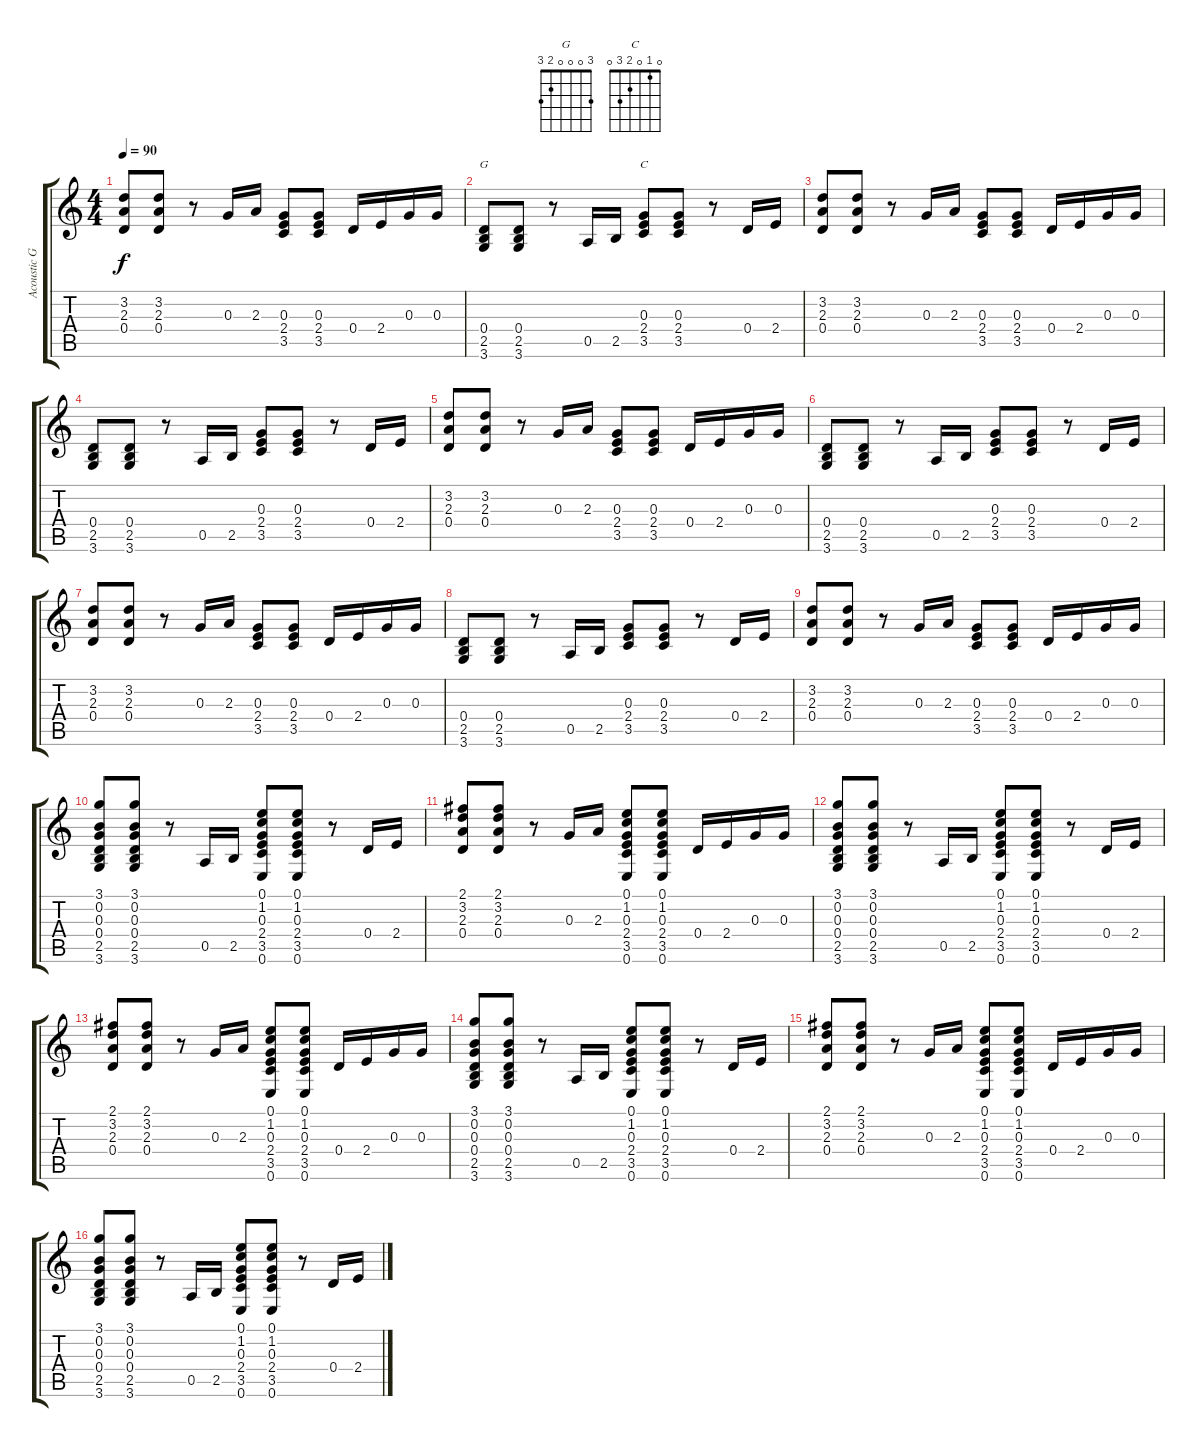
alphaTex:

\track ("Acoustic Guitar" "Acoustic G") {instrument electricguitarmuted}
\staff {score tabs}
\tuning (E4 B3 G3 D3 A2 E2) {hide}
\chord ("G" 3 0 0 0 2 3)
\chord ("C" 0 1 0 2 3 0)
\ts (4 4)
\tempo 90
\clef g2
\ks c
(3.2 2.3 0.4).8{dy f} (3.2 2.3 0.4).8 r.8 0.3.16 2.3.16 (0.3 2.4 3.5).8 (0.3 2.4 3.5).8 0.4.16 2.4.16 0.3.16 0.3.16 |
(0.4 2.5 3.6).8{ch "G"} (0.4 2.5 3.6).8 r.8 0.5.16 2.5.16 (0.3 2.4 3.5).8{ch "C"} (0.3 2.4 3.5).8 r.8 0.4.16 2.4.16 |
(3.2 2.3 0.4).8 (3.2 2.3 0.4).8 r.8 0.3.16 2.3.16 (0.3 2.4 3.5).8 (0.3 2.4 3.5).8 0.4.16 2.4.16 0.3.16 0.3.16 |
(0.4 2.5 3.6).8 (0.4 2.5 3.6).8 r.8 0.5.16 2.5.16 (0.3 2.4 3.5).8 (0.3 2.4 3.5).8 r.8 0.4.16 2.4.16 |
(3.2 2.3 0.4).8 (3.2 2.3 0.4).8 r.8 0.3.16 2.3.16 (0.3 2.4 3.5).8 (0.3 2.4 3.5).8 0.4.16 2.4.16 0.3.16 0.3.16 |
(0.4 2.5 3.6).8 (0.4 2.5 3.6).8 r.8 0.5.16 2.5.16 (0.3 2.4 3.5).8 (0.3 2.4 3.5).8 r.8 0.4.16 2.4.16 |
(3.2 2.3 0.4).8 (3.2 2.3 0.4).8 r.8 0.3.16 2.3.16 (0.3 2.4 3.5).8 (0.3 2.4 3.5).8 0.4.16 2.4.16 0.3.16 0.3.16 |
(0.4 2.5 3.6).8 (0.4 2.5 3.6).8 r.8 0.5.16 2.5.16 (0.3 2.4 3.5).8 (0.3 2.4 3.5).8 r.8 0.4.16 2.4.16 |
(3.2 2.3 0.4).8 (3.2 2.3 0.4).8 r.8 0.3.16 2.3.16 (0.3 2.4 3.5).8 (0.3 2.4 3.5).8 0.4.16 2.4.16 0.3.16 0.3.16 |
(3.1 0.2 0.3 0.4 2.5 3.6).8 (3.1 0.2 0.3 0.4 2.5 3.6).8 r.8 0.5.16 2.5.16 (0.1 1.2 0.3 2.4 3.5 0.6).8 (0.1 1.2 0.3 2.4 3.5 0.6).8 r.8 0.4.16 2.4.16 |
(2.1 3.2 2.3 0.4).8 (2.1 3.2 2.3 0.4).8 r.8 0.3.16 2.3.16 (0.1 1.2 0.3 2.4 3.5 0.6).8 (0.1 1.2 0.3 2.4 3.5 0.6).8 0.4.16 2.4.16 0.3.16 0.3.16 |
(3.1 0.2 0.3 0.4 2.5 3.6).8 (3.1 0.2 0.3 0.4 2.5 3.6).8 r.8 0.5.16 2.5.16 (0.1 1.2 0.3 2.4 3.5 0.6).8 (0.1 1.2 0.3 2.4 3.5 0.6).8 r.8 0.4.16 2.4.16 |
(2.1 3.2 2.3 0.4).8 (2.1 3.2 2.3 0.4).8 r.8 0.3.16 2.3.16 (0.1 1.2 0.3 2.4 3.5 0.6).8 (0.1 1.2 0.3 2.4 3.5 0.6).8 0.4.16 2.4.16 0.3.16 0.3.16 |
(3.1 0.2 0.3 0.4 2.5 3.6).8 (3.1 0.2 0.3 0.4 2.5 3.6).8 r.8 0.5.16 2.5.16 (0.1 1.2 0.3 2.4 3.5 0.6).8 (0.1 1.2 0.3 2.4 3.5 0.6).8 r.8 0.4.16 2.4.16 |
(2.1 3.2 2.3 0.4).8 (2.1 3.2 2.3 0.4).8 r.8 0.3.16 2.3.16 (0.1 1.2 0.3 2.4 3.5 0.6).8 (0.1 1.2 0.3 2.4 3.5 0.6).8 0.4.16 2.4.16 0.3.16 0.3.16 |
(3.1 0.2 0.3 0.4 2.5 3.6).8 (3.1 0.2 0.3 0.4 2.5 3.6).8 r.8 0.5.16 2.5.16 (0.1 1.2 0.3 2.4 3.5 0.6).8 (0.1 1.2 0.3 2.4 3.5 0.6).8 r.8 0.4.16 2.4.16
